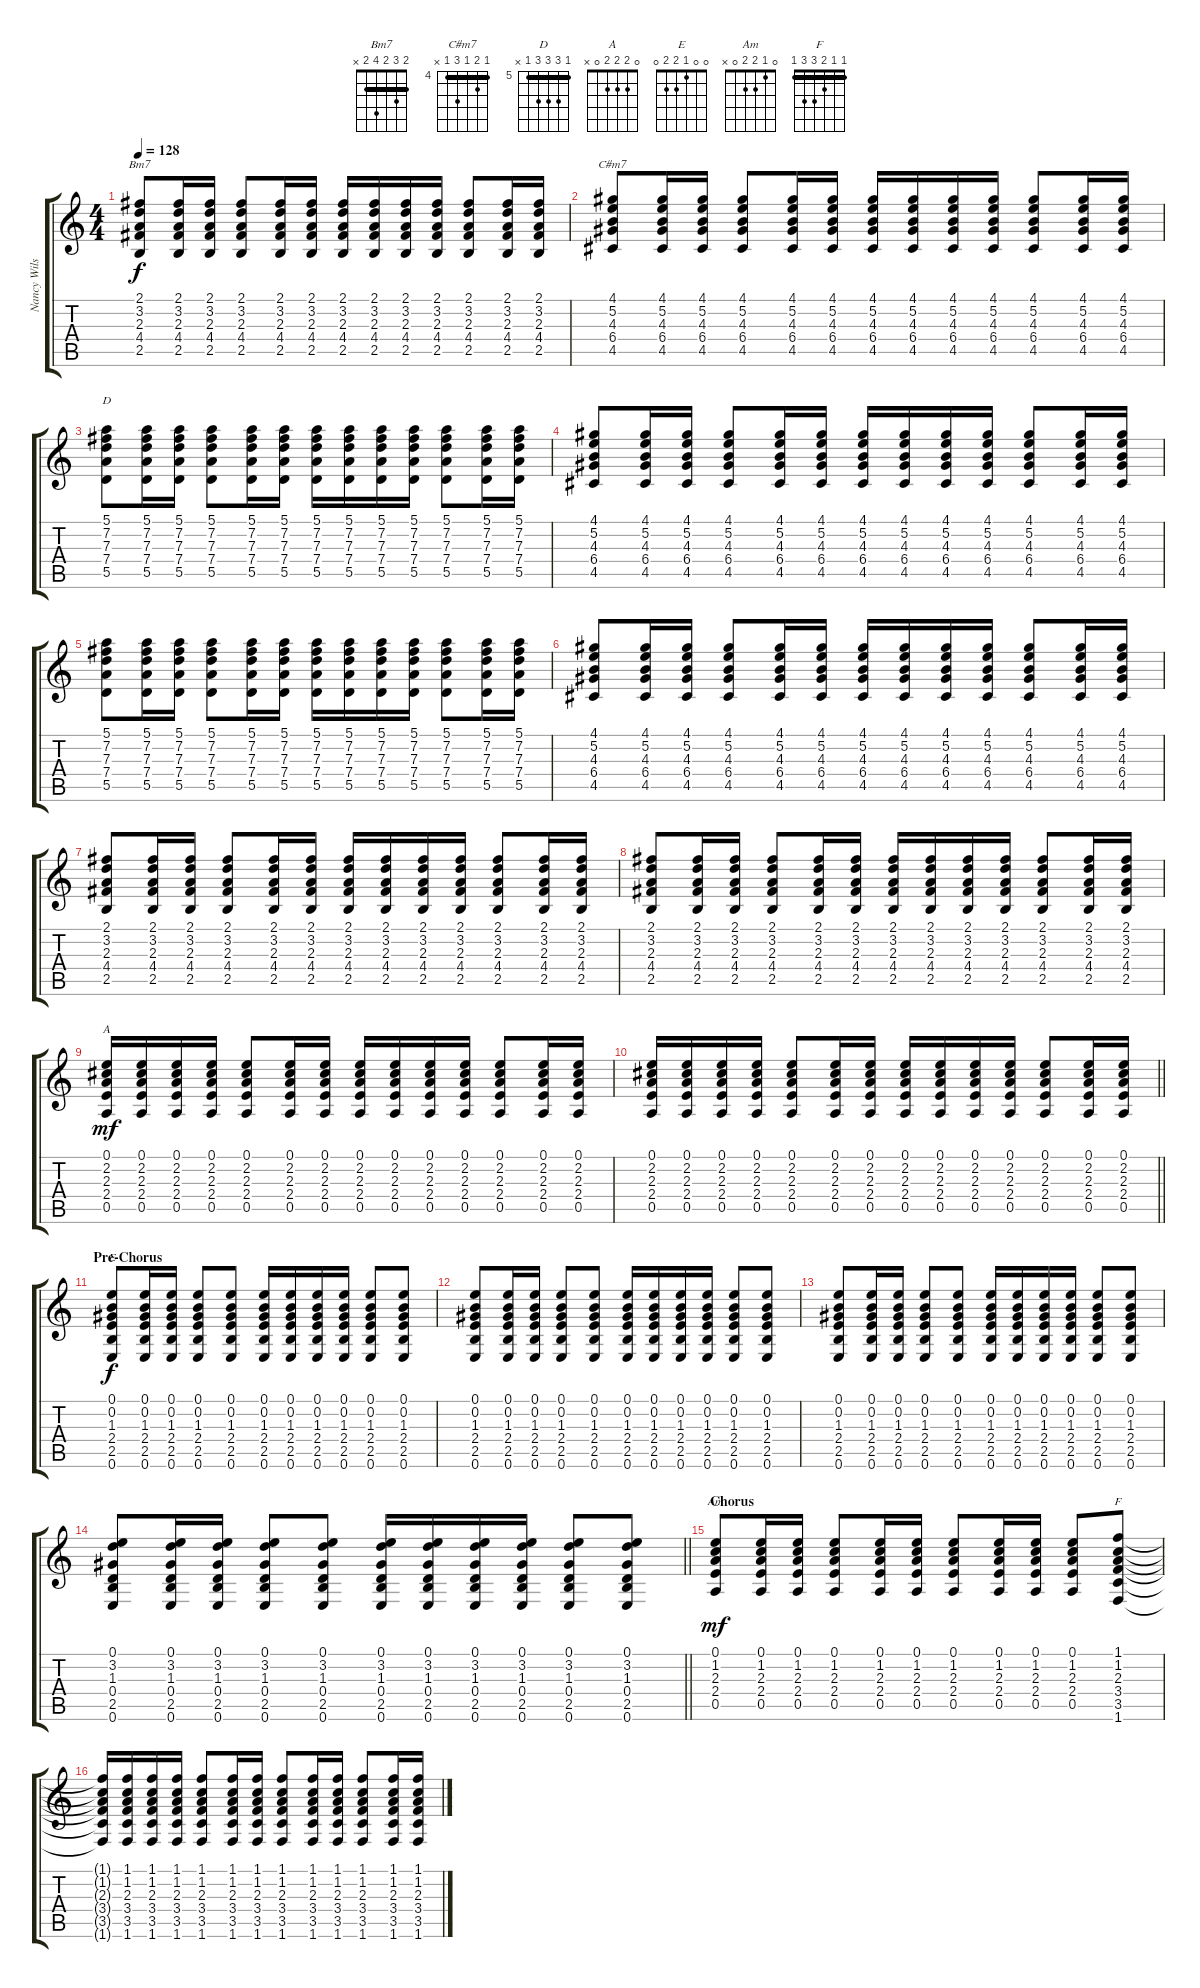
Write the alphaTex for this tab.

\track ("Nancy Wilson" "Nancy Wils") {instrument acousticguitarsteel}
\staff {score tabs}
\tuning (E4 B3 G3 D3 A2 E2) {hide}
\chord ("Bm7" 2 3 2 4 2 x) {barre 2}
\chord ("C#m7" 4 5 4 6 4 x) {firstfret 4 barre 4}
\chord ("D" 5 7 7 7 5 x) {firstfret 5 barre 5}
\chord ("A" 0 2 2 2 0 x)
\chord ("E" 0 0 1 2 2 0)
\chord ("Am" 0 1 2 2 0 x)
\chord ("F" 1 1 2 3 3 1) {barre 1}
\ts (4 4)
\tempo 128
\clef g2
\ks c
(2.1 3.2 2.3 4.4 2.5).8{ch "Bm7" dy f} (2.1 3.2 2.3 4.4 2.5).16 (2.1 3.2 2.3 4.4 2.5).16 (2.1 3.2 2.3 4.4 2.5).8 (2.1 3.2 2.3 4.4 2.5).16 (2.1 3.2 2.3 4.4 2.5).16 (2.1 3.2 2.3 4.4 2.5).16 (2.1 3.2 2.3 4.4 2.5).16 (2.1 3.2 2.3 4.4 2.5).16 (2.1 3.2 2.3 4.4 2.5).16 (2.1 3.2 2.3 4.4 2.5).8 (2.1 3.2 2.3 4.4 2.5).16 (2.1 3.2 2.3 4.4 2.5).16 |
(4.1 5.2 4.3 6.4 4.5).8{ch "C#m7"} (4.1 5.2 4.3 6.4 4.5).16 (4.1 5.2 4.3 6.4 4.5).16 (4.1 5.2 4.3 6.4 4.5).8 (4.1 5.2 4.3 6.4 4.5).16 (4.1 5.2 4.3 6.4 4.5).16 (4.1 5.2 4.3 6.4 4.5).16 (4.1 5.2 4.3 6.4 4.5).16 (4.1 5.2 4.3 6.4 4.5).16 (4.1 5.2 4.3 6.4 4.5).16 (4.1 5.2 4.3 6.4 4.5).8 (4.1 5.2 4.3 6.4 4.5).16 (4.1 5.2 4.3 6.4 4.5).16 |
(5.1 7.2 7.3 7.4 5.5).8{ch "D"} (5.1 7.2 7.3 7.4 5.5).16 (5.1 7.2 7.3 7.4 5.5).16 (5.1 7.2 7.3 7.4 5.5).8 (5.1 7.2 7.3 7.4 5.5).16 (5.1 7.2 7.3 7.4 5.5).16 (5.1 7.2 7.3 7.4 5.5).16 (5.1 7.2 7.3 7.4 5.5).16 (5.1 7.2 7.3 7.4 5.5).16 (5.1 7.2 7.3 7.4 5.5).16 (5.1 7.2 7.3 7.4 5.5).8 (5.1 7.2 7.3 7.4 5.5).16 (5.1 7.2 7.3 7.4 5.5).16 |
(4.1 5.2 4.3 6.4 4.5).8 (4.1 5.2 4.3 6.4 4.5).16 (4.1 5.2 4.3 6.4 4.5).16 (4.1 5.2 4.3 6.4 4.5).8 (4.1 5.2 4.3 6.4 4.5).16 (4.1 5.2 4.3 6.4 4.5).16 (4.1 5.2 4.3 6.4 4.5).16 (4.1 5.2 4.3 6.4 4.5).16 (4.1 5.2 4.3 6.4 4.5).16 (4.1 5.2 4.3 6.4 4.5).16 (4.1 5.2 4.3 6.4 4.5).8 (4.1 5.2 4.3 6.4 4.5).16 (4.1 5.2 4.3 6.4 4.5).16 |
(5.1 7.2 7.3 7.4 5.5).8 (5.1 7.2 7.3 7.4 5.5).16 (5.1 7.2 7.3 7.4 5.5).16 (5.1 7.2 7.3 7.4 5.5).8 (5.1 7.2 7.3 7.4 5.5).16 (5.1 7.2 7.3 7.4 5.5).16 (5.1 7.2 7.3 7.4 5.5).16 (5.1 7.2 7.3 7.4 5.5).16 (5.1 7.2 7.3 7.4 5.5).16 (5.1 7.2 7.3 7.4 5.5).16 (5.1 7.2 7.3 7.4 5.5).8 (5.1 7.2 7.3 7.4 5.5).16 (5.1 7.2 7.3 7.4 5.5).16 |
(4.1 5.2 4.3 6.4 4.5).8 (4.1 5.2 4.3 6.4 4.5).16 (4.1 5.2 4.3 6.4 4.5).16 (4.1 5.2 4.3 6.4 4.5).8 (4.1 5.2 4.3 6.4 4.5).16 (4.1 5.2 4.3 6.4 4.5).16 (4.1 5.2 4.3 6.4 4.5).16 (4.1 5.2 4.3 6.4 4.5).16 (4.1 5.2 4.3 6.4 4.5).16 (4.1 5.2 4.3 6.4 4.5).16 (4.1 5.2 4.3 6.4 4.5).8 (4.1 5.2 4.3 6.4 4.5).16 (4.1 5.2 4.3 6.4 4.5).16 |
(2.1 3.2 2.3 4.4 2.5).8 (2.1 3.2 2.3 4.4 2.5).16 (2.1 3.2 2.3 4.4 2.5).16 (2.1 3.2 2.3 4.4 2.5).8 (2.1 3.2 2.3 4.4 2.5).16 (2.1 3.2 2.3 4.4 2.5).16 (2.1 3.2 2.3 4.4 2.5).16 (2.1 3.2 2.3 4.4 2.5).16 (2.1 3.2 2.3 4.4 2.5).16 (2.1 3.2 2.3 4.4 2.5).16 (2.1 3.2 2.3 4.4 2.5).8 (2.1 3.2 2.3 4.4 2.5).16 (2.1 3.2 2.3 4.4 2.5).16 |
(2.1 3.2 2.3 4.4 2.5).8 (2.1 3.2 2.3 4.4 2.5).16 (2.1 3.2 2.3 4.4 2.5).16 (2.1 3.2 2.3 4.4 2.5).8 (2.1 3.2 2.3 4.4 2.5).16 (2.1 3.2 2.3 4.4 2.5).16 (2.1 3.2 2.3 4.4 2.5).16 (2.1 3.2 2.3 4.4 2.5).16 (2.1 3.2 2.3 4.4 2.5).16 (2.1 3.2 2.3 4.4 2.5).16 (2.1 3.2 2.3 4.4 2.5).8 (2.1 3.2 2.3 4.4 2.5).16 (2.1 3.2 2.3 4.4 2.5).16 |
(0.1 2.2 2.3 2.4 0.5).16{ch "A" dy mf} (0.1 2.2 2.3 2.4 0.5).16 (0.1 2.2 2.3 2.4 0.5).16 (0.1 2.2 2.3 2.4 0.5).16 (0.1 2.2 2.3 2.4 0.5).8 (0.1 2.2 2.3 2.4 0.5).16 (0.1 2.2 2.3 2.4 0.5).16 (0.1 2.2 2.3 2.4 0.5).16 (0.1 2.2 2.3 2.4 0.5).16 (0.1 2.2 2.3 2.4 0.5).16 (0.1 2.2 2.3 2.4 0.5).16 (0.1 2.2 2.3 2.4 0.5).8 (0.1 2.2 2.3 2.4 0.5).16 (0.1 2.2 2.3 2.4 0.5).16 |
\barLineRight lightlight
(0.1 2.2 2.3 2.4 0.5).16 (0.1 2.2 2.3 2.4 0.5).16 (0.1 2.2 2.3 2.4 0.5).16 (0.1 2.2 2.3 2.4 0.5).16 (0.1 2.2 2.3 2.4 0.5).8 (0.1 2.2 2.3 2.4 0.5).16 (0.1 2.2 2.3 2.4 0.5).16 (0.1 2.2 2.3 2.4 0.5).16 (0.1 2.2 2.3 2.4 0.5).16 (0.1 2.2 2.3 2.4 0.5).16 (0.1 2.2 2.3 2.4 0.5).16 (0.1 2.2 2.3 2.4 0.5).8 (0.1 2.2 2.3 2.4 0.5).16 (0.1 2.2 2.3 2.4 0.5).16 |
\section ("" "Pre-Chorus")
(0.1 0.2 1.3 2.4 2.5 0.6).8{ch "E" dy f} (0.1 0.2 1.3 2.4 2.5 0.6).16 (0.1 0.2 1.3 2.4 2.5 0.6).16 (0.1 0.2 1.3 2.4 2.5 0.6).8 (0.1 0.2 1.3 2.4 2.5 0.6).8 (0.1 0.2 1.3 2.4 2.5 0.6).16 (0.1 0.2 1.3 2.4 2.5 0.6).16 (0.1 0.2 1.3 2.4 2.5 0.6).16 (0.1 0.2 1.3 2.4 2.5 0.6).16 (0.1 0.2 1.3 2.4 2.5 0.6).8 (0.1 0.2 1.3 2.4 2.5 0.6).8 |
(0.1 0.2 1.3 2.4 2.5 0.6).8 (0.1 0.2 1.3 2.4 2.5 0.6).16 (0.1 0.2 1.3 2.4 2.5 0.6).16 (0.1 0.2 1.3 2.4 2.5 0.6).8 (0.1 0.2 1.3 2.4 2.5 0.6).8 (0.1 0.2 1.3 2.4 2.5 0.6).16 (0.1 0.2 1.3 2.4 2.5 0.6).16 (0.1 0.2 1.3 2.4 2.5 0.6).16 (0.1 0.2 1.3 2.4 2.5 0.6).16 (0.1 0.2 1.3 2.4 2.5 0.6).8 (0.1 0.2 1.3 2.4 2.5 0.6).8 |
(0.1 0.2 1.3 2.4 2.5 0.6).8 (0.1 0.2 1.3 2.4 2.5 0.6).16 (0.1 0.2 1.3 2.4 2.5 0.6).16 (0.1 0.2 1.3 2.4 2.5 0.6).8 (0.1 0.2 1.3 2.4 2.5 0.6).8 (0.1 0.2 1.3 2.4 2.5 0.6).16 (0.1 0.2 1.3 2.4 2.5 0.6).16 (0.1 0.2 1.3 2.4 2.5 0.6).16 (0.1 0.2 1.3 2.4 2.5 0.6).16 (0.1 0.2 1.3 2.4 2.5 0.6).8 (0.1 0.2 1.3 2.4 2.5 0.6).8 |
\barLineRight lightlight
(0.1 3.2 1.3 0.4 2.5 0.6).8 (0.1 3.2 1.3 0.4 2.5 0.6).16 (0.1 3.2 1.3 0.4 2.5 0.6).16 (0.1 3.2 1.3 0.4 2.5 0.6).8 (0.1 3.2 1.3 0.4 2.5 0.6).8 (0.1 3.2 1.3 0.4 2.5 0.6).16 (0.1 3.2 1.3 0.4 2.5 0.6).16 (0.1 3.2 1.3 0.4 2.5 0.6).16 (0.1 3.2 1.3 0.4 2.5 0.6).16 (0.1 3.2 1.3 0.4 2.5 0.6).8 (0.1 3.2 1.3 0.4 2.5 0.6).8 |
\section ("" "Chorus")
(0.1 1.2 2.3 2.4 0.5).8{ch "Am" dy mf} (0.1 1.2 2.3 2.4 0.5).16 (0.1 1.2 2.3 2.4 0.5).16 (0.1 1.2 2.3 2.4 0.5).8 (0.1 1.2 2.3 2.4 0.5).16 (0.1 1.2 2.3 2.4 0.5).16 (0.1 1.2 2.3 2.4 0.5).8 (0.1 1.2 2.3 2.4 0.5).16 (0.1 1.2 2.3 2.4 0.5).16 (0.1 1.2 2.3 2.4 0.5).8 (1.1 1.2 2.3 3.4 3.5 1.6).8{ch "F"} |
(1.1{t} 1.2{t} 2.3{t} 3.4{t} 3.5{t} 1.6{t}).16 (1.1 1.2 2.3 3.4 3.5 1.6).16 (1.1 1.2 2.3 3.4 3.5 1.6).16 (1.1 1.2 2.3 3.4 3.5 1.6).16 (1.1 1.2 2.3 3.4 3.5 1.6).8 (1.1 1.2 2.3 3.4 3.5 1.6).16 (1.1 1.2 2.3 3.4 3.5 1.6).16 (1.1 1.2 2.3 3.4 3.5 1.6).8 (1.1 1.2 2.3 3.4 3.5 1.6).16 (1.1 1.2 2.3 3.4 3.5 1.6).16 (1.1 1.2 2.3 3.4 3.5 1.6).8 (1.1 1.2 2.3 3.4 3.5 1.6).16 (1.1 1.2 2.3 3.4 3.5 1.6).16
